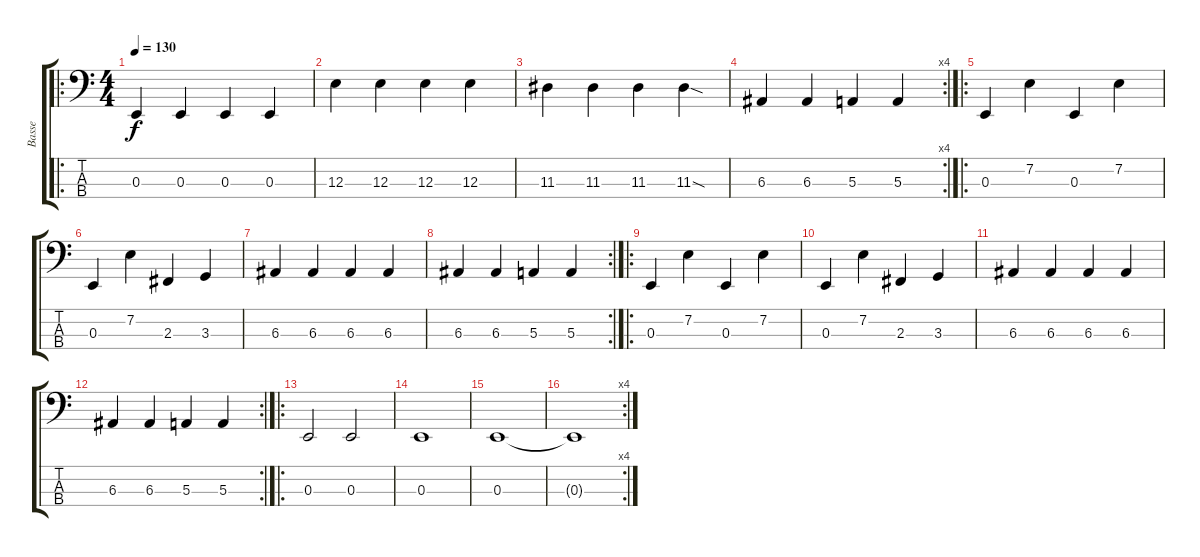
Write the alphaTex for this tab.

\track ("Basse" "Basse") {instrument electricbassfinger}
\staff {score tabs}
\tuning (D2 A1 E1 B0) {hide}
\ro
\ts (4 4)
\tempo 130
\clef f4
\ks c
0.3.4{dy f} 0.3.4 0.3.4 0.3.4 |
12.3.4 12.3.4 12.3.4 12.3.4 |
11.3.4 11.3.4 11.3.4 11.3{sod}.4 |
\rc 4
6.3.4 6.3.4 5.3.4 5.3.4 |
\ro
0.3.4 7.2.4 0.3.4 7.2.4 |
0.3.4 7.2.4 2.3.4 3.3.4 |
6.3.4 6.3.4 6.3.4 6.3.4 |
\rc 2
6.3.4 6.3.4 5.3.4 5.3.4 |
\ro
0.3.4 7.2.4 0.3.4 7.2.4 |
0.3.4 7.2.4 2.3.4 3.3.4 |
6.3.4 6.3.4 6.3.4 6.3.4 |
\rc 2
6.3.4 6.3.4 5.3.4 5.3.4 |
\ro
0.3.2 0.3.2 |
0.3.1 |
0.3.1 |
\rc 4
0.3{t}.1
